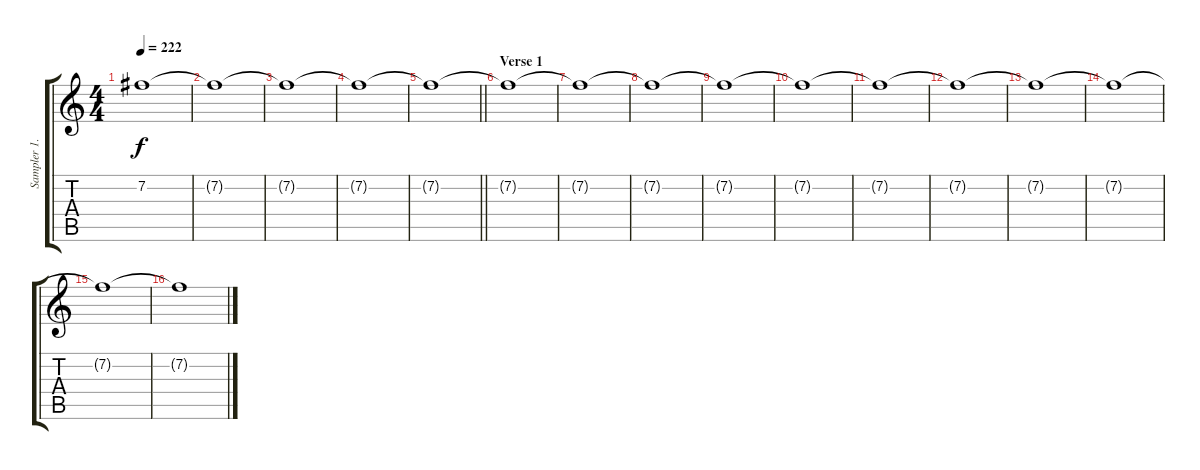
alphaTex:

\track ("Sampler 1.1" "Sampler 1.") {instrument distortionguitar}
\staff {score tabs}
\tuning (E4 B3 G3 D3 A2 E2) {hide}
\ts (4 4)
\tempo 222
\clef g2
\ks c
7.2{t}.1{dy f} |
7.2{t}.1 |
7.2{t}.1 |
7.2{t}.1 |
\barLineRight lightlight
7.2{t}.1 |
\section ("" "Verse 1")
7.2{t}.1 |
7.2{t}.1 |
7.2{t}.1 |
7.2{t}.1 |
7.2{t}.1 |
7.2{t}.1 |
7.2{t}.1 |
7.2{t}.1 |
7.2{t}.1 |
7.2{t}.1 |
7.2{t}.1
